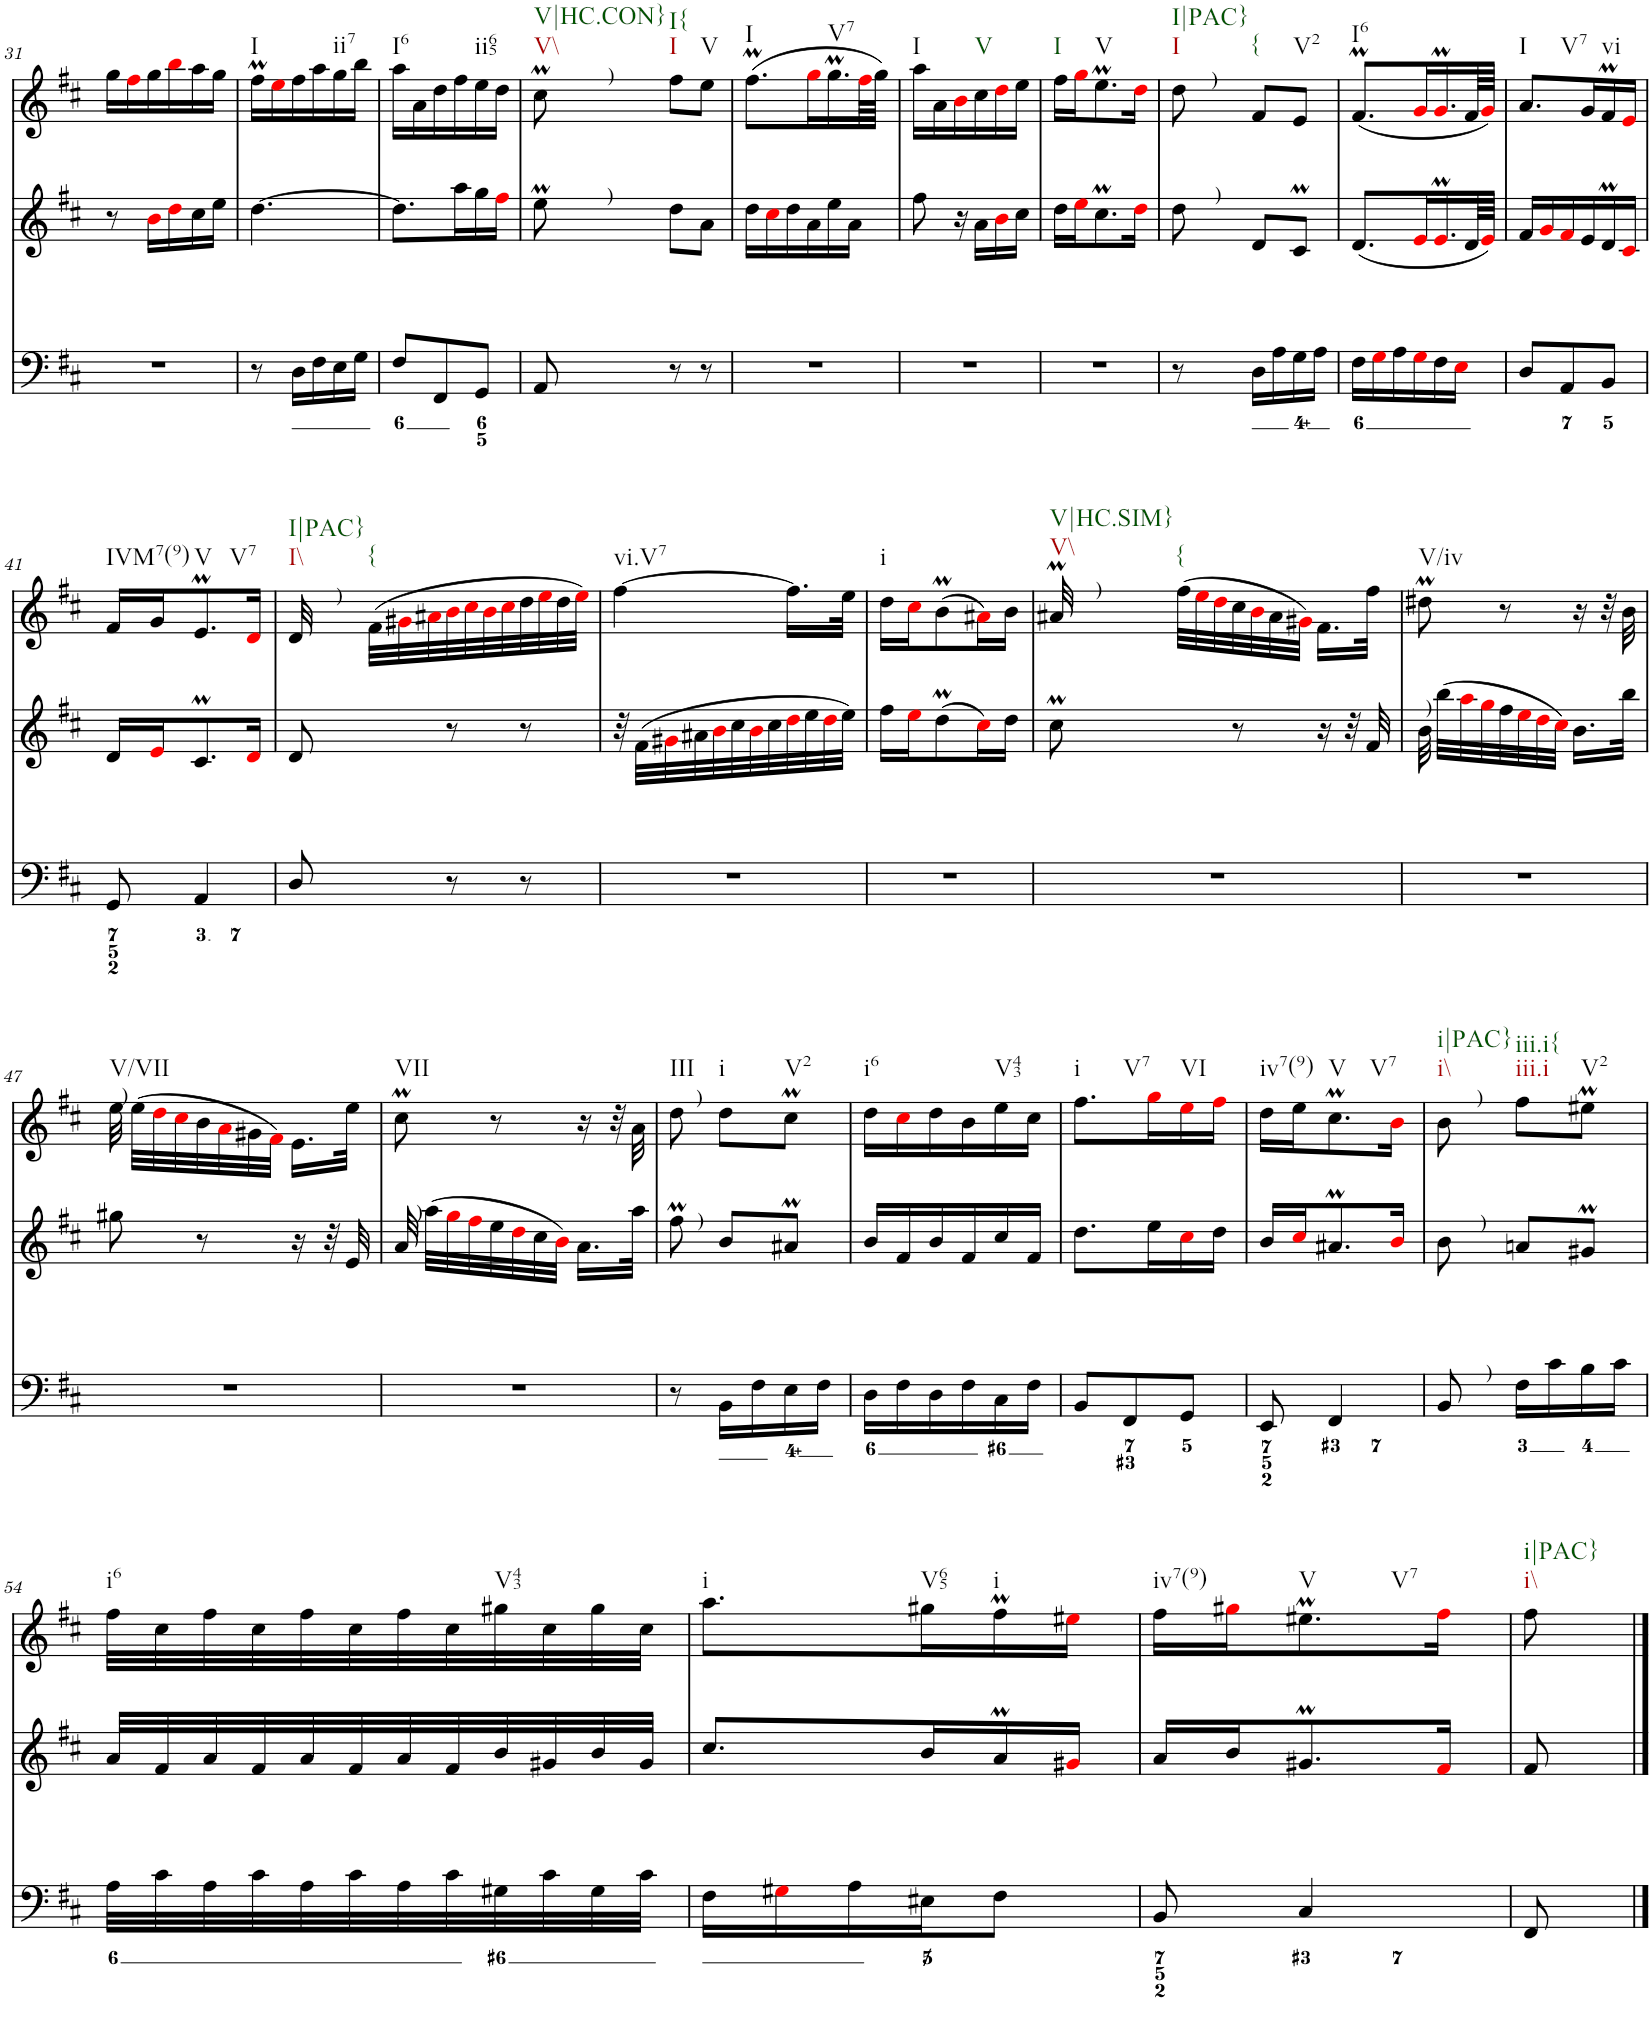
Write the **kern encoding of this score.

**kern	**kern	**kern
*part1	*part1	*part1
*staff3	*staff2	*staff1
*I"Piano	*	*
*I'Pno.	*	*
!!LO:PB:g=z
*clefF4	*clefG2	*clefG2
*k[f#c#]	*k[f#c#]	*k[f#c#]
*M3/8	*M3/8	*M3/8
=31	=31	=31
4.r	8r	16gg\LL
.	.	16ff#i\
.	16bi\LL	16gg\
.	16ddi\	16bbi\
.	16cc#\	16aa\
.	16ee\JJ	16gg\JJ
=32	=32	=32
!	!	!LO:TX:b:t=I
8r	[4.dd\	16ff#m\LL
.	.	16eei\
16D\LL	.	16ff#\
16F#\	.	16aa\
!	!	!LO:TX:b:t=ii7
16E\	.	16gg\
16G\JJ	.	16bb\JJ
=33	=33	=33
!	!	!LO:TX:b:t=I6
8F#/L	8.dd\L]	16aa\LL
.	.	16a\
8FF#/	.	16dd\
.	16aa\L	16ff#\
!	!	!LO:TX:b:t=ii65
8GG/J	16gg\	16ee\
.	16ff#i\JJ	16dd\JJ
=34	=34	=34
!	!	!LO:TX:a:t=)
!	!	!LO:TX:b:t=V\\
!	!	!LO:TX:b:t=V|HC.CON}
!	!LO:TX:a:t=)	!
8AA/	8eeM\	8cc#m\
!	!	!LO:TX:b:t=I
!	!	!LO:TX:b:t=I{
8r	8dd\L	8ff#\L
!	!	!LO:TX:b:t=V
8r	8a\J	8ee\J
=35	=35	=35
!	!	!LO:TX:b:t=I
4.r	16dd\LL	(8.ff#m\L
.	16cc#i\	.
.	16dd\	.
.	16a\	16ggi\L
!	!	!LO:TX:b:t=V7
.	16ee\	16.ggM\
.	16a\JJ	.
.	.	64ff#i\LL
.	.	64gg\JJJJ)
=36	=36	=36
!	!	!LO:TX:b:t=I
4.r	8ff#\	16aa\LL
.	.	16a\
.	16r	16bi\
!	!	!LO:TX:b:t=V
.	16a\LL	16cc#\
.	16bi\	16ddi\
.	16cc#\JJ	16ee\JJ
=37	=37	=37
!	!	!LO:TX:b:t=I
4.r	16dd\LL	16ff#\LL
.	16eei\J	16ggi\J
!	!	!LO:TX:b:t=V
.	8.cc#m\	8.eeM\
.	16ddi\Jk	16ddi\Jk
=38	=38	=38
!	!	!LO:TX:a:t=)
!	!	!LO:TX:b:t=I
!	!	!LO:TX:b:t=I|PAC}
!	!LO:TX:a:t=)	!
8r	8dd\	8dd\
!	!	!LO:TX:b:t={
16D\LL	8d/L	8f#/L
16A\	.	.
!	!	!LO:TX:b:t=V2
16G\	8c#m/J	8e/J
16A\JJ	.	.
=39	=39	=39
!	!	!LO:TX:b:t=I6
16F#\LL	8.d/L	(8.f#m/L
16Gi\	.	.
16A\	.	.
16Gi\	16ei/L	16gi/L
16F#\	16.eMi/	16.gMi/
16Ei\JJ	.	.
.	64d/LL	64f#/LL
.	64ei/JJJJ	64gi/JJJJ)
=40	=40	=40
!	!	!LO:TX:b:t=I
!	!	!LO:TX:b:t=V7
8D/L	16f#/LL	8.a/L
.	16gi/	.
8AA/	16f#i/	.
.	16e/	16g/L
!	!	!LO:TX:b:t=vi
8BB/J	16dM/	16f#m/
.	16c#i/JJ	16ei/JJ
!!LO:LB:g=z
=41	=41	=41
!	!	!LO:TX:b:t=IVM7(9)
8GG/	16d/LL	16f#/LL
.	16ei/J	16g/J
!	!	!LO:TX:b:t=V
!	!	!LO:TX:b:t=V7
4AA/	8.c#m/	8.eM/
.	16di/Jk	16di/Jk
=42	=42	=42
!	!	!LO:TX:a:t=)
!	!	!LO:TX:b:t=I\\
!	!	!LO:TX:b:t=I|PAC}
8D/	8d/	32d/
!	!	!LO:TX:b:t={
.	.	(32f#\LLL
.	.	32g#Xi\
.	.	32a#Xi\
8r	8r	32bi\
.	.	32cc#i\
.	.	32bi\
.	.	32cc#i\
8r	8r	32dd\
.	.	32eei\
.	.	32dd\
.	.	32eei\JJJ)
=43	=43	=43
!	!	!LO:TX:b:t=vi.V7
4.r	32r	[4ff#\
.	32f#\LLL	.
.	32g#Xi\	.
.	32a#X\	.
.	32bi\	.
.	32cc#\	.
.	32bi\	.
.	32cc#\	.
.	32ddi\	16.ff#\LL]
.	32ee\	.
.	32ddi\	.
.	32ee\JJJ	32ee\JJk
=44	=44	=44
!	!	!LO:TX:b:t=i
4.r	16ff#\LL	16dd\LL
.	16eei\J	16cc#i\J
.	8ddM\	(8bM\
.	16cc#i\L	16a#Xi\L)
.	16dd\JJ	16b\JJ
=45	=45	=45
!	!	!LO:TX:a:t=)
!	!	!LO:TX:b:t=V\\
!	!	!LO:TX:b:t=V|HC.SIM}
4.r	8cc#m\	32a#Xm/
!	!	!LO:TX:b:t={
.	.	(32ff#\LLL
.	.	32eei\
.	.	32ddi\
.	8r	32cc#\
.	.	32bi\
.	.	32a#\
.	.	32g#Xi\JJJ)
.	16r	16.f#\LL
.	32r	.
.	32f#/	32ff#\JJk
=46	=46	=46
!	!	!LO:TX:b:t=V/iv
!	!LO:TX:a:t=)	!
4.r	32b\	8dd#Xm\
.	32bb\LLL	.
.	32aai\	.
.	32ggi\	.
.	32ff#\	8r
.	32eei\	.
.	32ddi\	.
.	32cc#i\JJJ	.
.	16.b\LL	16r
.	.	32r
.	32bb\JJk	32b\
!!LO:LB:g=z
=47	=47	=47
!	!	!LO:TX:a:t=)
!	!	!LO:TX:b:t=V/VII
4.r	8gg#X\	32ee\
.	.	(32ee\LLL
.	.	32ddi\
.	.	32cc#i\
.	8r	32b\
.	.	32ai\
.	.	32g#X\
.	.	32f#i\JJJ)
.	16r	16.e\LL
.	32r	.
.	32e/	32ee\JJk
=48	=48	=48
!	!	!LO:TX:b:t=VII
!	!LO:TX:a:t=)	!
4.r	32a/	8cc#m\
.	32aa\LLL	.
.	32ggi\	.
.	32ff#i\	.
.	32ee\	8r
.	32ddi\	.
.	32cc#\	.
.	32bi\JJJ	.
.	16.a\LL	16r
.	.	32r
.	32aa\JJk	32a\
=49	=49	=49
!	!	!LO:TX:a:t=)
!	!	!LO:TX:b:t=III
!	!LO:TX:a:t=)	!
8r	8ff#m\	8dd\
!	!	!LO:TX:b:t=i
16BB\LL	8b/L	8dd\L
16F#\	.	.
!	!	!LO:TX:b:t=V2
16E\	8a#Xm/J	8cc#m\J
16F#\JJ	.	.
=50	=50	=50
!	!	!LO:TX:b:t=i6
16D\LL	16b/LL	16dd\LL
16F#\	16f#/	16cc#i\
16D\	16b/	16dd\
16F#\	16f#/	16b\
!	!	!LO:TX:b:t=V43
16C#\	16cc#/	16ee\
16F#\JJ	16f#/JJ	16cc#\JJ
=51	=51	=51
!	!	!LO:TX:b:t=i
!	!	!LO:TX:b:t=V7
8BB/L	8.dd\L	8.ff#\L
8FF#/	.	.
.	16ee\L	16ggi\L
!	!	!LO:TX:b:t=VI
8GG/J	16cc#i\	16eei\
.	16dd\JJ	16ff#i\JJ
=52	=52	=52
!	!	!LO:TX:b:t=iv7(9)
8EE/	16b/LL	16dd\LL
.	16cc#i/J	16ee\J
!	!	!LO:TX:b:t=V
!	!	!LO:TX:b:t=V7
4FF#/	8.a#Xm/	8.cc#m\
.	16bi/Jk	16bi\Jk
=53	=53	=53
!	!	!LO:TX:a:t=)
!	!	!LO:TX:b:t=i\\
!	!	!LO:TX:b:t=i|PAC}
!	!LO:TX:a:t=)	!
!LO:TX:a:t=)	!	!
8BB/	8b\	8b\
!	!	!LO:TX:b:t=iii.i
!	!	!LO:TX:b:t=iii.i{
16F#\LL	8an/L	8ff#\L
16c#\	.	.
!	!	!LO:TX:b:t=V2
16B\	8g#Xm/J	8ee#Xm\J
16c#\JJ	.	.
!!LO:LB:g=z
=54	=54	=54
!	!	!LO:TX:b:t=i6
32A\LLL	32a/LLL	32ff#\LLL
32c#\	32f#/	32cc#\
32A\	32a/	32ff#\
32c#\	32f#/	32cc#\
32A\	32a/	32ff#\
32c#\	32f#/	32cc#\
32A\	32a/	32ff#\
32c#\	32f#/	32cc#\
!	!	!LO:TX:b:t=V43
32G#X\	32b/	32gg#X\
32c#\	32g#X/	32cc#\
32G#\	32b/	32gg#\
32c#\JJJ	32g#/JJJ	32cc#\JJJ
=55	=55	=55
!	!	!LO:TX:b:t=i
16F#\LL	8.cc#/L	8.aa\L
16G#Xi\	.	.
16A\	.	.
!	!	!LO:TX:b:t=V65
16E#X\J	16b/L	16gg#X\L
!	!	!LO:TX:b:t=i
8F#\J	16aM/	16ff#m\
.	16g#Xi/JJ	16ee#Xi\JJ
=56	=56	=56
!	!	!LO:TX:b:t=iv7(9)
8BB/	16a/LL	16ff#\LL
.	16b/J	16gg#Xi\J
!	!	!LO:TX:b:t=V
!	!	!LO:TX:b:t=V7
4C#/	8.g#Xm/	8.ee#Xm\
.	16f#i/Jk	16ff#i\Jk
=57	=57	=57
!	!	!LO:TX:b:t=i\\
!	!	!LO:TX:b:t=i|PAC}
8FF#/	8f#/	8ff#\
==	==	==
*-	*-	*-
